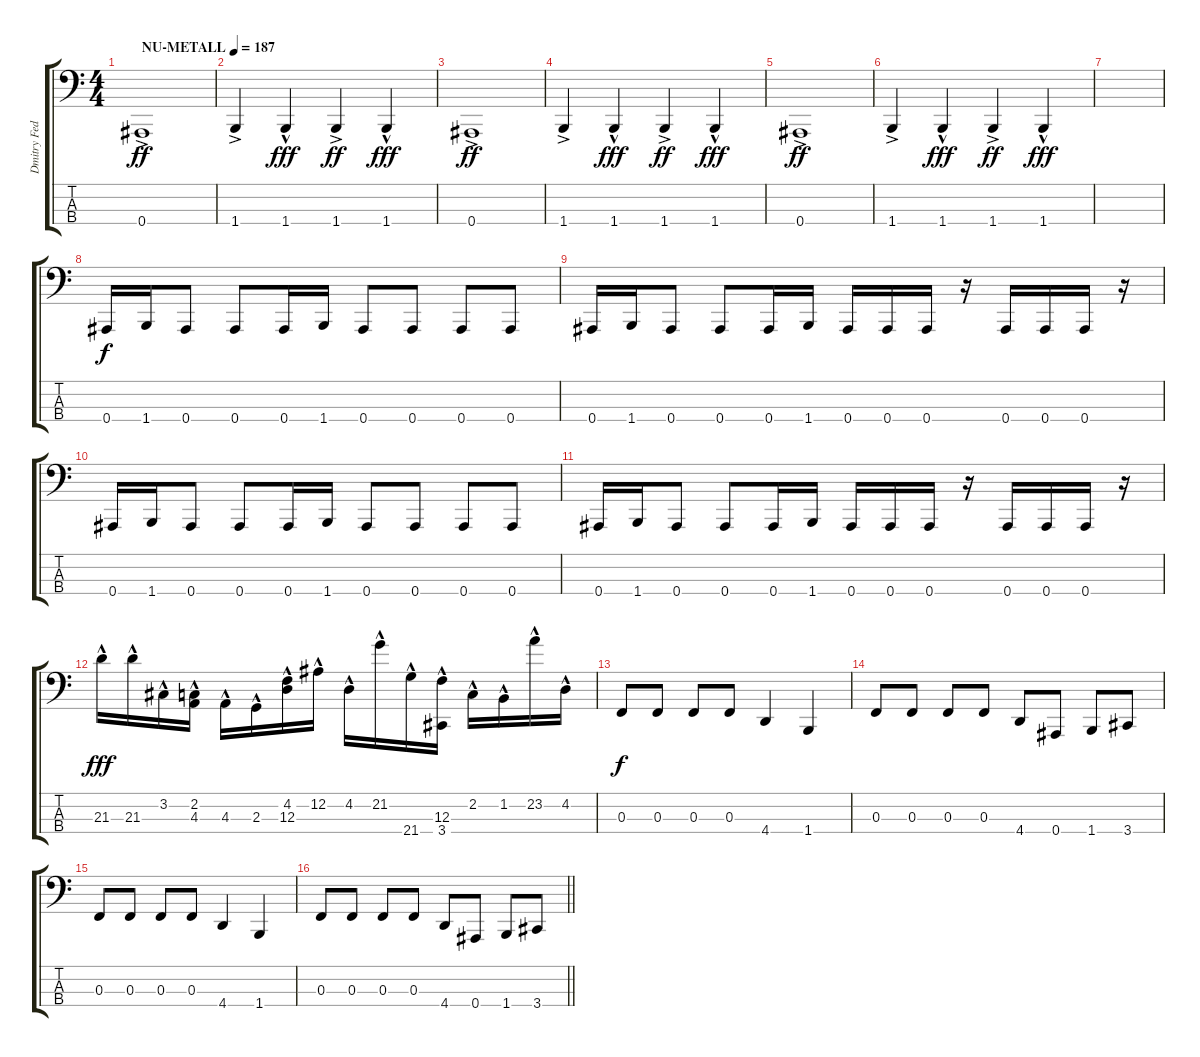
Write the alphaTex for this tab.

\track ("Dmitry Fedorchenko" "Dmitry Fed") {instrument electricbasspick}
\staff {score tabs}
\tuning (Eb2 Bb1 F1 Bb0) {hide}
\ts (4 4)
\tempo (187 "NU-METALL")
\clef f4
\ks c
0.4{ac}.1{dy ff instrument electricbasspick} |
1.4{ac}.4 1.4{hac}.4{dy fff} 1.4{ac}.4{dy ff} 1.4{hac}.4{dy fff} |
0.4{ac}.1{dy ff} |
1.4{ac}.4 1.4{hac}.4{dy fff} 1.4{ac}.4{dy ff} 1.4{hac}.4{dy fff} |
0.4{ac}.1{dy ff} |
1.4{ac}.4 1.4{hac}.4{dy fff} 1.4{ac}.4{dy ff} 1.4{hac}.4{dy fff} |
|
0.4.16{dy f} 1.4.16 0.4.8 0.4.8 0.4.16 1.4.16 0.4.8 0.4.8 0.4.8 0.4.8 |
0.4.16 1.4.16 0.4.8 0.4.8 0.4.16 1.4.16 0.4.16 0.4.16 0.4.16 r.16 0.4.16 0.4.16 0.4.16 r.16 |
0.4.16 1.4.16 0.4.8 0.4.8 0.4.16 1.4.16 0.4.8 0.4.8 0.4.8 0.4.8 |
0.4.16 1.4.16 0.4.8 0.4.8 0.4.16 1.4.16 0.4.16 0.4.16 0.4.16 r.16 0.4.16 0.4.16 0.4.16 r.16 |
21.3{hac}.16{dy fff} 21.3{hac}.16 3.2{hac}.16 (2.2{hac} 4.3{hac}).16 4.3{hac}.16 2.3{hac}.16 (4.2{hac} 12.3{hac}).16 12.2{hac}.16 4.2{hac}.16 21.2{hac}.16 21.4{hac}.16 (12.3{hac} 3.4{hac}).16 2.2{hac}.16 1.2{hac}.16 23.2{hac}.16 4.2{hac}.16 |
0.3.8{dy f} 0.3.8 0.3.8 0.3.8 4.4.4 1.4.4 |
0.3.8 0.3.8 0.3.8 0.3.8 4.4.8 0.4.8 1.4.8 3.4.8 |
0.3.8 0.3.8 0.3.8 0.3.8 4.4.4 1.4.4 |
\barLineRight lightlight
0.3.8 0.3.8 0.3.8 0.3.8 4.4.8 0.4.8 1.4.8 3.4.8
